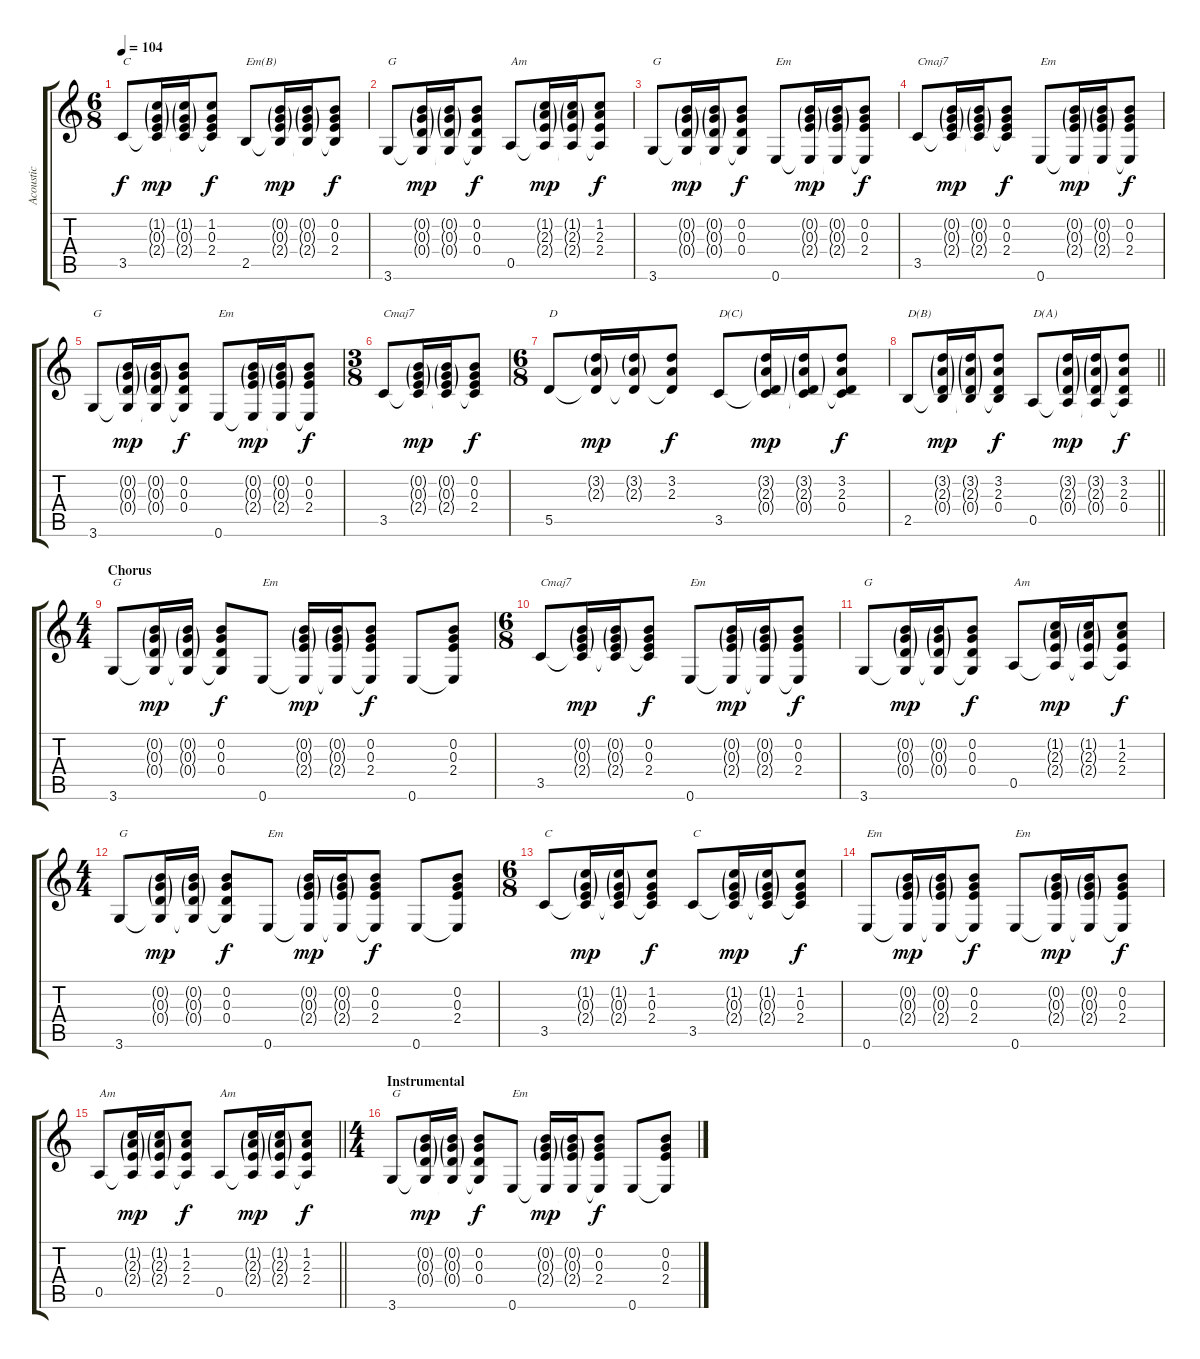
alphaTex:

\track ("Acoustic" "Acoustic") {instrument acousticguitarsteel}
\staff {score tabs}
\tuning (E4 B3 G3 D3 A2 E2) {hide}
\ts (6 8)
\tempo 104
\clef g2
\ks c
3.5.8{txt "C" dy f} (1.2{g} 0.3{g} 2.4{g} 3.5{t}).16{dy mp} (1.2{g} 0.3{g} 2.4{g} 3.5{t}).16 (1.2 0.3 2.4 3.5{t}).8{dy f} 2.5.8{txt "Em(B)"} (0.2{g} 0.3{g} 2.4{g} 2.5{t}).16{dy mp} (0.2{g} 0.3{g} 2.4{g} 2.5{t}).16 (0.2 0.3 2.4 2.5{t}).8{dy f} |
3.6.8{txt "G"} (0.2{g} 0.3{g} 0.4{g} 3.6{t}).16{dy mp} (0.2{g} 0.3{g} 0.4{g} 3.6{t}).16 (0.2 0.3 0.4 3.6{t}).8{dy f} 0.5.8{txt "Am"} (1.2{g} 2.3{g} 2.4{g} 0.5{t}).16{dy mp} (1.2{g} 2.3{g} 2.4{g} 0.5{t}).16 (1.2 2.3 2.4 0.5{t}).8{dy f} |
3.6.8{txt "G"} (0.2{g} 0.3{g} 0.4{g} 3.6{t}).16{dy mp} (0.2{g} 0.3{g} 0.4{g} 3.6{t}).16 (0.2 0.3 0.4 3.6{t}).8{dy f} 0.6.8{txt "Em"} (0.2{g} 0.3{g} 2.4{g} 0.6{t}).16{dy mp} (0.2{g} 0.3{g} 2.4{g} 0.6{t}).16 (0.2 0.3 2.4 0.6{t}).8{dy f} |
3.5.8{txt "Cmaj7"} (0.2{g} 0.3{g} 2.4{g} 3.5{t}).16{dy mp} (0.2{g} 0.3{g} 2.4{g} 3.5{t}).16 (0.2 0.3 2.4 3.5{t}).8{dy f} 0.6.8{txt "Em"} (0.2{g} 0.3{g} 2.4{g} 0.6{t}).16{dy mp} (0.2{g} 0.3{g} 2.4{g} 0.6{t}).16 (0.2 0.3 2.4 0.6{t}).8{dy f} |
3.6.8{txt "G"} (0.2{g} 0.3{g} 0.4{g} 3.6{t}).16{dy mp} (0.2{g} 0.3{g} 0.4{g} 3.6{t}).16 (0.2 0.3 0.4 3.6{t}).8{dy f} 0.6.8{txt "Em"} (0.2{g} 0.3{g} 2.4{g} 0.6{t}).16{dy mp} (0.2{g} 0.3{g} 2.4{g} 0.6{t}).16 (0.2 0.3 2.4 0.6{t}).8{dy f} |
\ts (3 8)
3.5.8{txt "Cmaj7"} (0.2{g} 0.3{g} 2.4{g} 3.5{t}).16{dy mp} (0.2{g} 0.3{g} 2.4{g} 3.5{t}).16 (0.2 0.3 2.4 3.5{t}).8{dy f} |
\ts (6 8)
5.5.8{txt "D"} (3.2{g} 2.3{g} 5.5{t}).16{dy mp} (3.2{g} 2.3{g} 5.5{t}).16 (3.2 2.3 5.5{t}).8{dy f} 3.5.8{txt "D(C)"} (3.2{g} 2.3{g} 0.4{g} 3.5{t}).16{dy mp} (3.2{g} 2.3{g} 0.4{g} 3.5{t}).16 (3.2 2.3 0.4 3.5{t}).8{dy f} |
\barLineRight lightlight
2.5.8{txt "D(B)"} (3.2{g} 2.3{g} 0.4{g} 2.5{t}).16{dy mp} (3.2{g} 2.3{g} 0.4{g} 2.5{t}).16 (3.2 2.3 0.4 2.5{t}).8{dy f} 0.5.8{txt "D(A)"} (3.2{g} 2.3{g} 0.4{g} 0.5{t}).16{dy mp} (3.2{g} 2.3{g} 0.4{g} 0.5{t}).16 (3.2 2.3 0.4 0.5{t}).8{dy f} |
\ts (4 4)
\section ("" "Chorus")
3.6.8{txt "G"} (0.2{g} 0.3{g} 0.4{g} 3.6{t}).16{dy mp} (0.2{g} 0.3{g} 0.4{g} 3.6{t}).16 (0.2 0.3 0.4 3.6{t}).8{dy f} 0.6.8{txt "Em"} (0.2{g} 0.3{g} 2.4{g} 0.6{t}).16{dy mp} (0.2{g} 0.3{g} 2.4{g} 0.6{t}).16 (0.2 0.3 2.4 0.6{t}).8{dy f} 0.6.8 (0.2 0.3 2.4 0.6{t}).8 |
\ts (6 8)
3.5.8{txt "Cmaj7"} (0.2{g} 0.3{g} 2.4{g} 3.5{t}).16{dy mp} (0.2{g} 0.3{g} 2.4{g} 3.5{t}).16 (0.2 0.3 2.4 3.5{t}).8{dy f} 0.6.8{txt "Em"} (0.2{g} 0.3{g} 2.4{g} 0.6{t}).16{dy mp} (0.2{g} 0.3{g} 2.4{g} 0.6{t}).16 (0.2 0.3 2.4 0.6{t}).8{dy f} |
3.6.8{txt "G"} (0.2{g} 0.3{g} 0.4{g} 3.6{t}).16{dy mp} (0.2{g} 0.3{g} 0.4{g} 3.6{t}).16 (0.2 0.3 0.4 3.6{t}).8{dy f} 0.5.8{txt "Am"} (1.2{g} 2.3{g} 2.4{g} 0.5{t}).16{dy mp} (1.2{g} 2.3{g} 2.4{g} 0.5{t}).16 (1.2 2.3 2.4 0.5{t}).8{dy f} |
\ts (4 4)
3.6.8{txt "G"} (0.2{g} 0.3{g} 0.4{g} 3.6{t}).16{dy mp} (0.2{g} 0.3{g} 0.4{g} 3.6{t}).16 (0.2 0.3 0.4 3.6{t}).8{dy f} 0.6.8{txt "Em"} (0.2{g} 0.3{g} 2.4{g} 0.6{t}).16{dy mp} (0.2{g} 0.3{g} 2.4{g} 0.6{t}).16 (0.2 0.3 2.4 0.6{t}).8{dy f} 0.6.8 (0.2 0.3 2.4 0.6{t}).8 |
\ts (6 8)
3.5.8{txt "C"} (1.2{g} 0.3{g} 2.4{g} 3.5{t}).16{dy mp} (1.2{g} 0.3{g} 2.4{g} 3.5{t}).16 (1.2 0.3 2.4 3.5{t}).8{dy f} 3.5.8{txt "C"} (1.2{g} 0.3{g} 2.4{g} 3.5{t}).16{dy mp} (1.2{g} 0.3{g} 2.4{g} 3.5{t}).16 (1.2 0.3 2.4 3.5{t}).8{dy f} |
0.6.8{txt "Em"} (0.2{g} 0.3{g} 2.4{g} 0.6{t}).16{dy mp} (0.2{g} 0.3{g} 2.4{g} 0.6{t}).16 (0.2 0.3 2.4 0.6{t}).8{dy f} 0.6.8{txt "Em"} (0.2{g} 0.3{g} 2.4{g} 0.6{t}).16{dy mp} (0.2{g} 0.3{g} 2.4{g} 0.6{t}).16 (0.2 0.3 2.4 0.6{t}).8{dy f} |
\barLineRight lightlight
0.5.8{txt "Am"} (1.2{g} 2.3{g} 2.4{g} 0.5{t}).16{dy mp} (1.2{g} 2.3{g} 2.4{g} 0.5{t}).16 (1.2 2.3 2.4 0.5{t}).8{dy f} 0.5.8{txt "Am"} (1.2{g} 2.3{g} 2.4{g} 0.5{t}).16{dy mp} (1.2{g} 2.3{g} 2.4{g} 0.5{t}).16 (1.2 2.3 2.4 0.5{t}).8{dy f} |
\ts (4 4)
\section ("" "Instrumental")
3.6.8{txt "G"} (0.2{g} 0.3{g} 0.4{g} 3.6{t}).16{dy mp} (0.2{g} 0.3{g} 0.4{g} 3.6{t}).16 (0.2 0.3 0.4 3.6{t}).8{dy f} 0.6.8{txt "Em"} (0.2{g} 0.3{g} 2.4{g} 0.6{t}).16{dy mp} (0.2{g} 0.3{g} 2.4{g} 0.6{t}).16 (0.2 0.3 2.4 0.6{t}).8{dy f} 0.6.8 (0.2 0.3 2.4 0.6{t}).8
